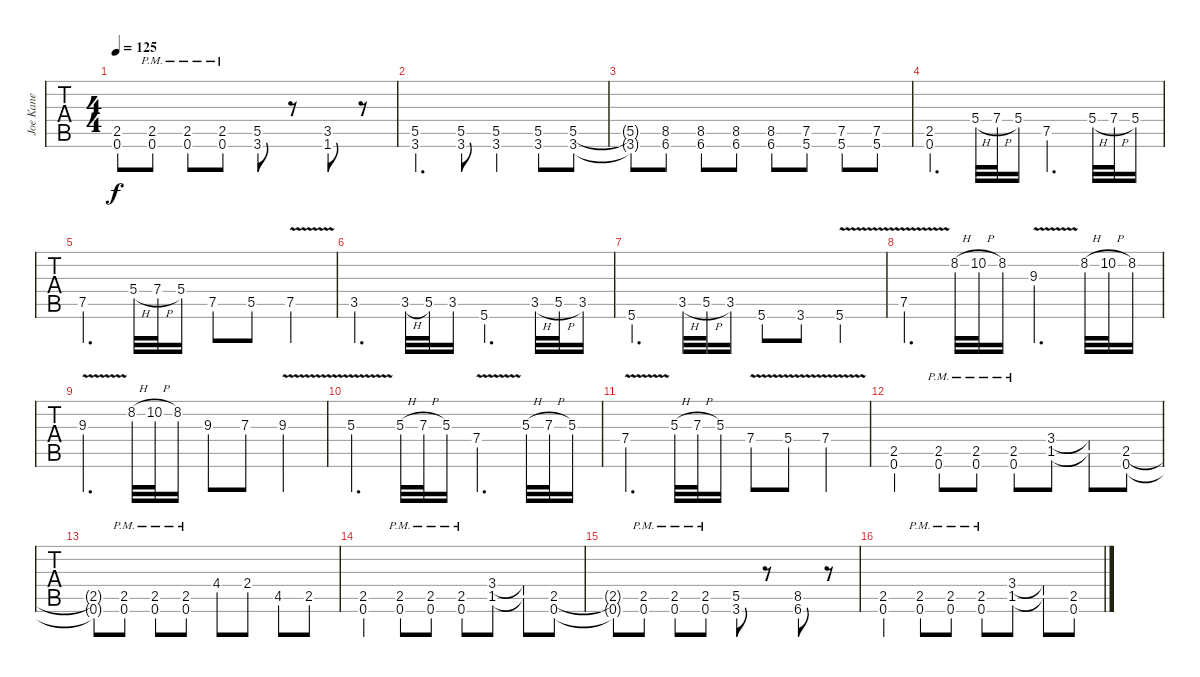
\track ("Joe Kane" "Joe Kane") {instrument overdrivenguitar}
\staff {tabs}
\tuning (E4 B3 G3 D3 A2 E2) {hide}
\ts (4 4)
\tempo 125
\clef g2
\ks c
(2.5{t} 0.6{t}).8{dy f} (2.5{pm} 0.6{pm}).8 (2.5{pm} 0.6{pm}).8 (2.5{pm} 0.6{pm}).8 (5.5 3.6).8 r.8 (3.5 1.6).8 r.8 |
(5.5 3.6).4{d} (5.5 3.6).8 (5.5 3.6).4 (5.5 3.6).8 (5.5 3.6).8 |
(5.5{t} 3.6{t}).8 (8.5 6.6).8 (8.5 6.6).8 (8.5 6.6).8 (8.5 6.6).8 (7.5 5.6).8 (7.5 5.6).8 (7.5 5.6).8 |
(2.5 0.6).4{d} 5.4{h}.32 7.4{h}.32 5.4.16 7.5.4{d} 5.4{h}.32 7.4{h}.32 5.4.16 |
7.5.4{d} 5.4{h}.32 7.4{h}.32 5.4.16 7.5.8 5.5.8 7.5{v}.4 |
3.5.4{d} 3.5{h}.32 5.5.32 3.5.16 5.6.4{d} 3.5{h}.32 5.5{h}.32 3.5.16 |
5.6.4{d} 3.5{h}.32 5.5{h}.32 3.5.16 5.6.8 3.6.8 5.6{v}.4 |
7.5{v}.4{d} 8.2{h}.32 10.2{h}.32 8.2.16 9.3{v}.4{d} 8.2{h}.32 10.2{h}.32 8.2.16 |
9.3{v}.4{d} 8.2{h}.32 10.2{h}.32 8.2.16 9.3.8 7.3.8 9.3{v}.4 |
5.3{v}.4{d} 5.3{h}.32 7.3{h}.32 5.3.16 7.4{v}.4{d} 5.3{h}.32 7.3{h}.32 5.3.16 |
7.4{v}.4{d} 5.3{h}.32 7.3{h}.32 5.3.16 7.4{v}.8 5.4{v}.8 7.4{v}.4 |
(2.5 0.6).4 (2.5{pm} 0.6{pm}).8 (2.5{pm} 0.6{pm}).8 (2.5{pm} 0.6{pm}).8 (3.4 1.5).8 (3.4{t} 1.5{t}).8 (2.5 0.6).8 |
(2.5{t} 0.6{t}).8 (2.5{pm} 0.6{pm}).8 (2.5{pm} 0.6{pm}).8 (2.5{pm} 0.6{pm}).8 4.4.8 2.4.8 4.5.8 2.5.8 |
(2.5 0.6).4 (2.5{pm} 0.6{pm}).8 (2.5{pm} 0.6{pm}).8 (2.5{pm} 0.6{pm}).8 (3.4 1.5).8 (3.4{t} 1.5{t}).8 (2.5 0.6).8 |
(2.5{t} 0.6{t}).8 (2.5{pm} 0.6{pm}).8 (2.5{pm} 0.6{pm}).8 (2.5{pm} 0.6{pm}).8 (5.5 3.6).8 r.8 (8.5 6.6).8 r.8 |
(2.5 0.6).4 (2.5{pm} 0.6{pm}).8 (2.5{pm} 0.6{pm}).8 (2.5{pm} 0.6{pm}).8 (3.4 1.5).8 (3.4{t} 1.5{t}).8 (2.5 0.6).8
